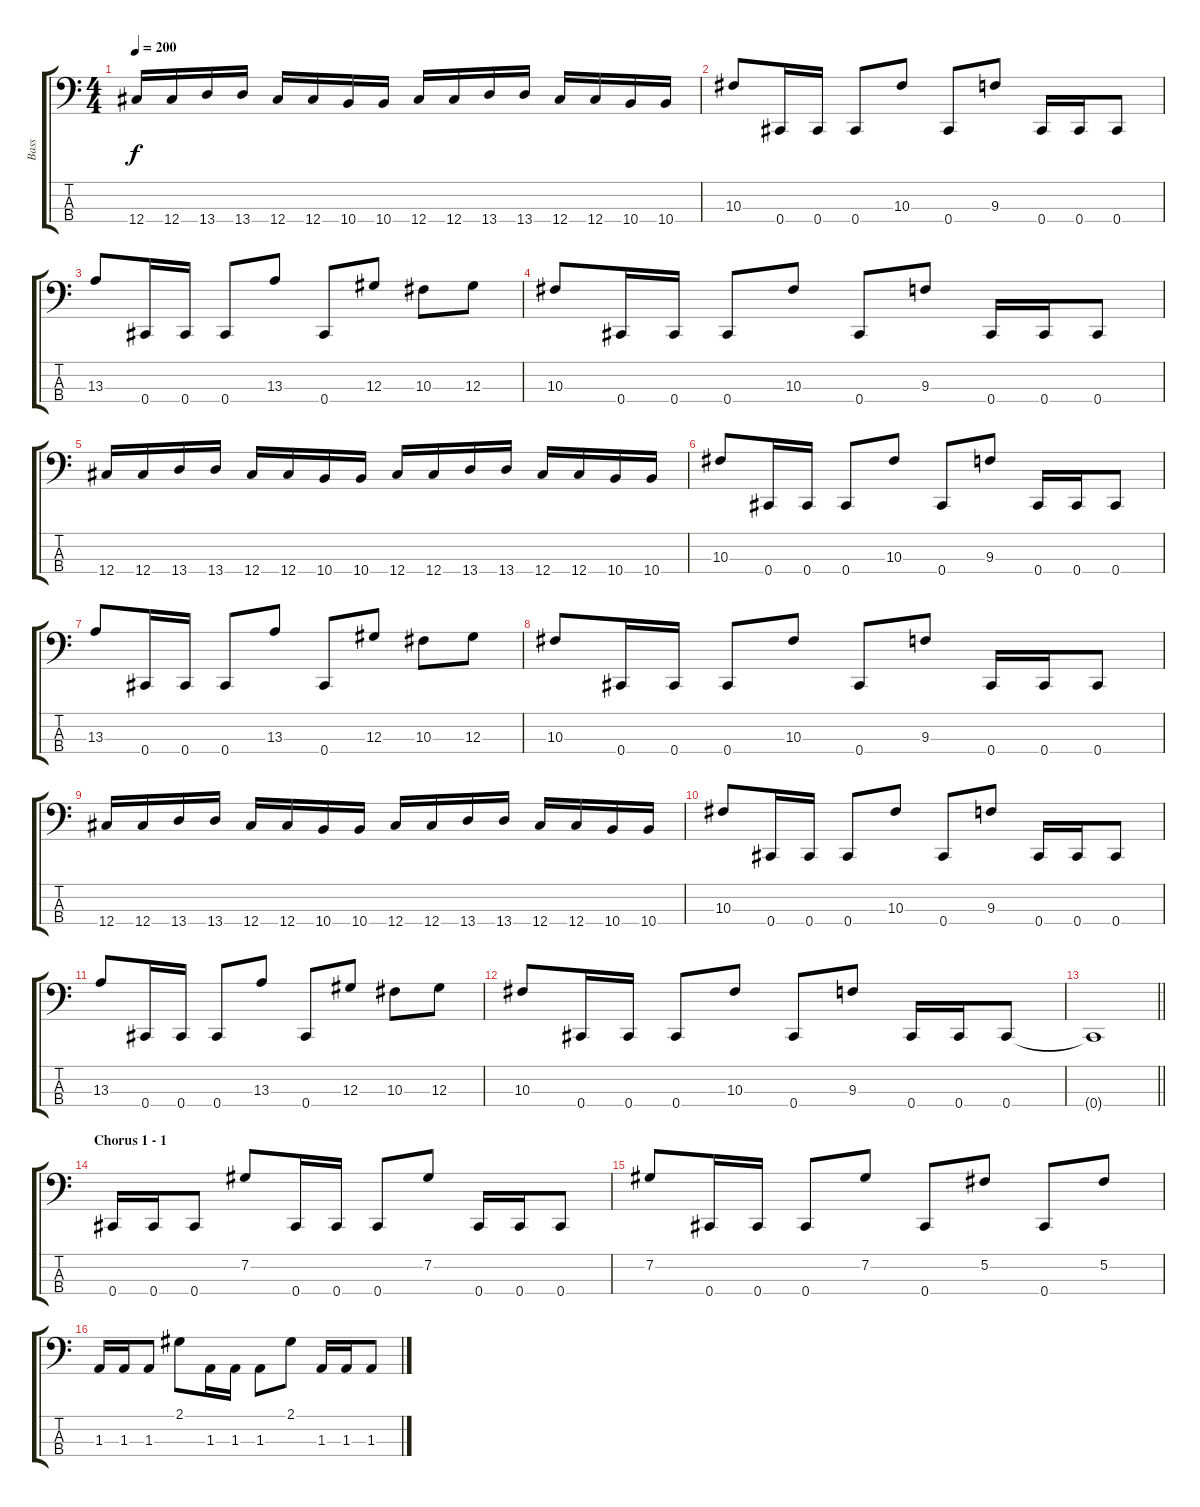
\track ("Bass" "Bass") {instrument electricbassfinger}
\staff {score tabs}
\tuning (Gb2 Db2 Ab1 Db1) {hide}
\ts (4 4)
\tempo 200
\clef f4
\ks c
12.4.16{dy f} 12.4.16 13.4.16 13.4.16 12.4.16 12.4.16 10.4.16 10.4.16 12.4.16 12.4.16 13.4.16 13.4.16 12.4.16 12.4.16 10.4.16 10.4.16 |
10.3.8 0.4.16 0.4.16 0.4.8 10.3.8 0.4.8 9.3.8 0.4.16 0.4.16 0.4.8 |
13.3.8 0.4.16 0.4.16 0.4.8 13.3.8 0.4.8 12.3.8 10.3.8 12.3.8 |
10.3.8 0.4.16 0.4.16 0.4.8 10.3.8 0.4.8 9.3.8 0.4.16 0.4.16 0.4.8 |
12.4.16 12.4.16 13.4.16 13.4.16 12.4.16 12.4.16 10.4.16 10.4.16 12.4.16 12.4.16 13.4.16 13.4.16 12.4.16 12.4.16 10.4.16 10.4.16 |
10.3.8 0.4.16 0.4.16 0.4.8 10.3.8 0.4.8 9.3.8 0.4.16 0.4.16 0.4.8 |
13.3.8 0.4.16 0.4.16 0.4.8 13.3.8 0.4.8 12.3.8 10.3.8 12.3.8 |
10.3.8 0.4.16 0.4.16 0.4.8 10.3.8 0.4.8 9.3.8 0.4.16 0.4.16 0.4.8 |
12.4.16 12.4.16 13.4.16 13.4.16 12.4.16 12.4.16 10.4.16 10.4.16 12.4.16 12.4.16 13.4.16 13.4.16 12.4.16 12.4.16 10.4.16 10.4.16 |
10.3.8 0.4.16 0.4.16 0.4.8 10.3.8 0.4.8 9.3.8 0.4.16 0.4.16 0.4.8 |
13.3.8 0.4.16 0.4.16 0.4.8 13.3.8 0.4.8 12.3.8 10.3.8 12.3.8 |
10.3.8 0.4.16 0.4.16 0.4.8 10.3.8 0.4.8 9.3.8 0.4.16 0.4.16 0.4.8 |
\barLineRight lightlight
0.4{t}.1 |
\section ("" "Chorus 1 - 1")
0.4.16 0.4.16 0.4.8 7.2.8 0.4.16 0.4.16 0.4.8 7.2.8 0.4.16 0.4.16 0.4.8 |
7.2.8 0.4.16 0.4.16 0.4.8 7.2.8 0.4.8 5.2.8 0.4.8 5.2.8 |
1.3.16 1.3.16 1.3.8 2.1.8 1.3.16 1.3.16 1.3.8 2.1.8 1.3.16 1.3.16 1.3.8
